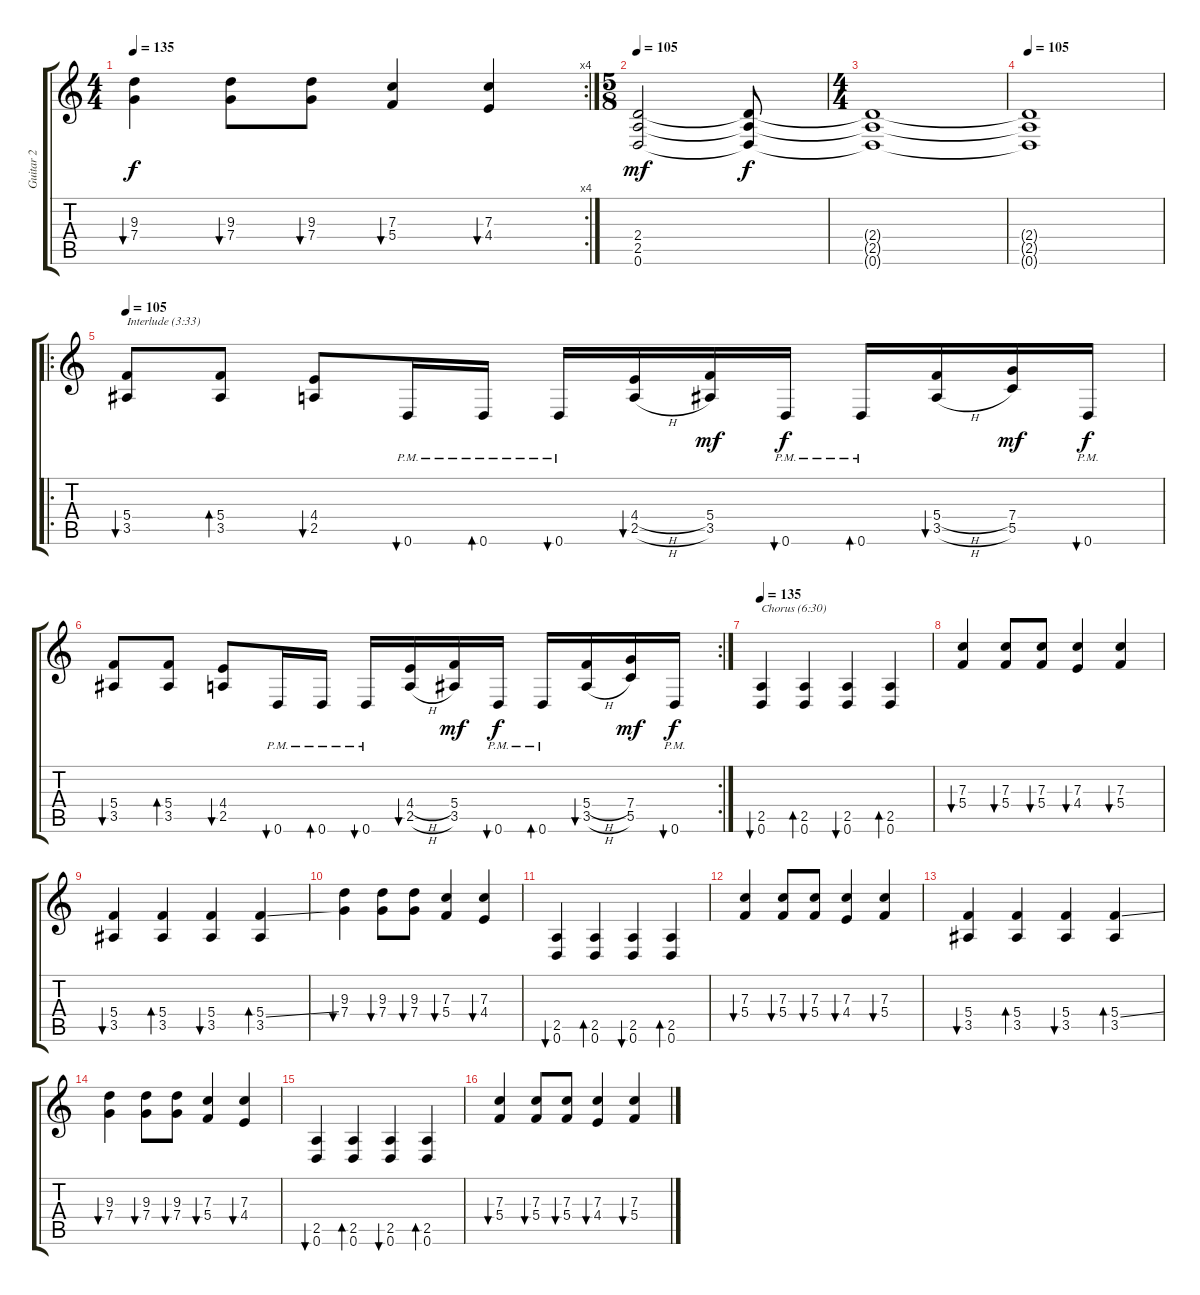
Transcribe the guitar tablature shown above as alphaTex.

\track ("Guitar 2" "Guitar 2") {instrument distortionguitar}
\staff {score tabs}
\tuning (D4 A3 F3 C3 G2 D2) {hide}
\rc 4
\ts (4 4)
\tempo 135
\clef g2
\ks c
(9.3 7.4).4{bu 60 dy f} (9.3 7.4).8{bu 60} (9.3 7.4).8{bu 60} (7.3 5.4).4{bu 60} (7.3 4.4).4{bu 60} |
\ts (5 8)
\tempo 105
(2.4 2.5 0.6).2{dy mf} (2.4{t} 2.5{t} 0.6{t}).8{dy f} |
\ts (4 4)
(2.4{t} 2.5{t} 0.6{t}).1 |
\tempo 105
(2.4{t} 2.5{t} 0.6{t}).1 |
\ro
\tempo 105
(5.4 3.5).8{bu 60 txt "Interlude (3:33)"} (5.4 3.5).8{bd 60} (4.4 2.5).8{bu 60} 0.6{pm}.16{bu 60} 0.6{pm}.16{bd 60} 0.6{pm}.16{bu 60} (4.4{h} 2.5{h}).16{bu 60} (5.4 3.5).16{dy mf} 0.6{pm}.16{bu 60 dy f} 0.6{pm}.16{bd 60} (5.4{h} 3.5{h}).16{bu 60} (7.4 5.5).16{dy mf} 0.6{pm}.16{bu 60 dy f} |
\rc 2
(5.4 3.5).8{bu 60} (5.4 3.5).8{bd 60} (4.4 2.5).8{bu 60} 0.6{pm}.16{bu 60} 0.6{pm}.16{bd 60} 0.6{pm}.16{bu 60} (4.4{h} 2.5{h}).16{bu 60} (5.4 3.5).16{dy mf} 0.6{pm}.16{bu 60 dy f} 0.6{pm}.16{bd 60} (5.4{h} 3.5{h}).16{bu 60} (7.4 5.5).16{dy mf} 0.6{pm}.16{bu 60 dy f} |
\tempo 135
(2.5 0.6).4{bu 60 txt "Chorus (6:30)"} (2.5 0.6).4{bd 60} (2.5 0.6).4{bu 60} (2.5 0.6).4{bd 60} |
(7.3 5.4).4{bu 60} (7.3 5.4).8{bu 60} (7.3 5.4).8{bu 60} (7.3 4.4).4{bu 60} (7.3 5.4).4{bu 60} |
(5.4 3.5).4{bu 60} (5.4 3.5).4{bd 60} (5.4 3.5).4{bu 60} (5.4{ss} 3.5).4{bd 60} |
(9.3 7.4).4{bu 60} (9.3 7.4).8{bu 60} (9.3 7.4).8{bu 60} (7.3 5.4).4{bu 60} (7.3 4.4).4{bu 60} |
(2.5 0.6).4{bu 60} (2.5 0.6).4{bd 60} (2.5 0.6).4{bu 60} (2.5 0.6).4{bd 60} |
(7.3 5.4).4{bu 60} (7.3 5.4).8{bu 60} (7.3 5.4).8{bu 60} (7.3 4.4).4{bu 60} (7.3 5.4).4{bu 60} |
(5.4 3.5).4{bu 60} (5.4 3.5).4{bd 60} (5.4 3.5).4{bu 60} (5.4{ss} 3.5).4{bd 60} |
(9.3 7.4).4{bu 60} (9.3 7.4).8{bu 60} (9.3 7.4).8{bu 60} (7.3 5.4).4{bu 60} (7.3 4.4).4{bu 60} |
(2.5 0.6).4{bu 60} (2.5 0.6).4{bd 60} (2.5 0.6).4{bu 60} (2.5 0.6).4{bd 60} |
(7.3 5.4).4{bu 60} (7.3 5.4).8{bu 60} (7.3 5.4).8{bu 60} (7.3 4.4).4{bu 60} (7.3 5.4).4{bu 60}
